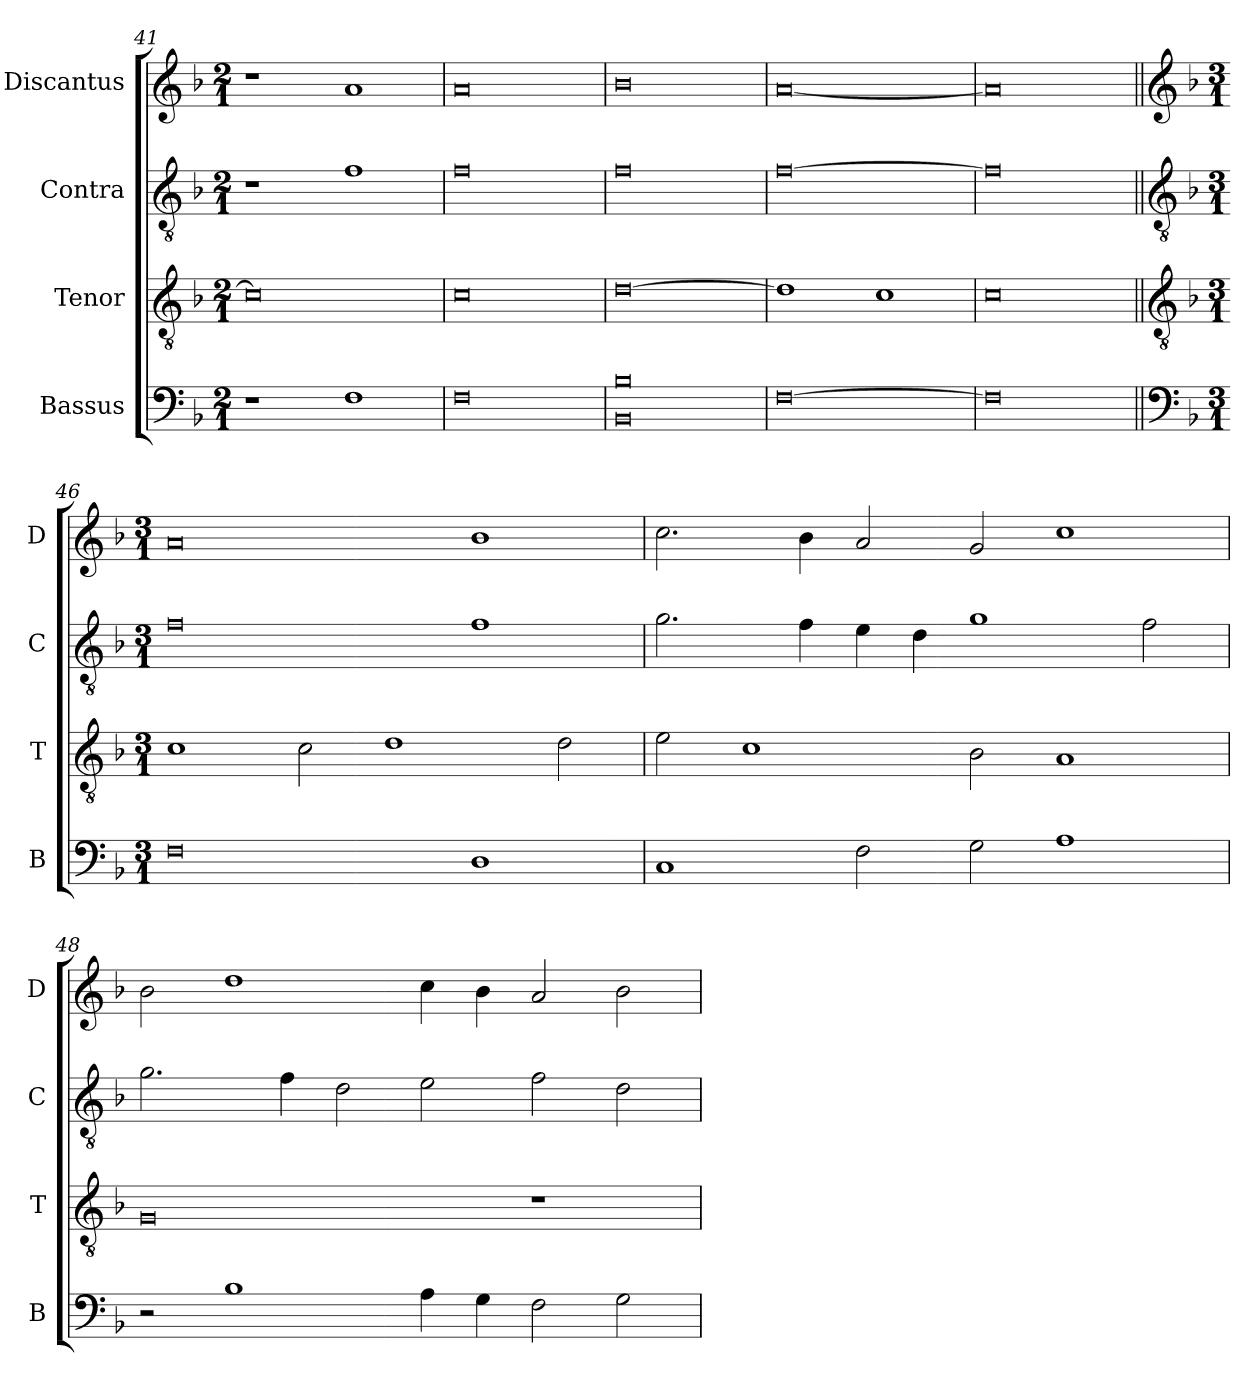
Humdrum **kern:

**kern	**kern	**kern	**kern
*part4	*part3	*part2	*part1
*staff4	*staff3	*staff2	*staff1
*I"Bassus	*I"Tenor	*I"Contra	*I"Discantus
*I'B	*I'T	*I'C	*I'D
*clefF4	*clefGv2	*clefGv2	*clefG2
*k[b-]	*k[b-]	*k[b-]	*k[b-]
*M2/1	*M2/1	*M2/1	*M2/1
=41	=41	=41	=41
1r	0c]	1r	1r
1F	.	1f	1a
=42	=42	=42	=42
0F	0c	0f	0a
=43	=43	=43	=43
*^	*	*	*
0BB-	0B-	[0d	0f	0b-
*v	*v	*	*	*
=44	=44	=44	=44
[0F	1d]	[0f	[0a
.	1c	.	.
=45	=45	=45	=45
0F]	0c	0f]	0a]
!!LO:LB:g=z
=46||	=46||	=46||	=46||
*clefF4	*clefGv2	*clefGv2	*clefG2
*k[b-]	*k[b-]	*k[b-]	*k[b-]
*M3/1	*M3/1	*M3/1	*M3/1
0F	1c	0f	0a
.	2c\	.	.
.	1d	.	.
1D	.	1f	1b-
.	2d\	.	.
=47	=47	=47	=47
1C	2e\	2.g\	2.cc\
.	1c	.	.
.	.	4f\	4b-\
2F\	.	4e\	2a/
.	.	4d\	.
2G\	2B-\	1g	2g/
1A	1A	.	1cc
.	.	2f\	.
=48	=48	=48	=48
2r	0G	2.g\	2b-\
1B-	.	.	1dd
.	.	4f\	.
.	.	2d\	.
4A\	.	2e\	4cc\
4G\	.	.	4b-\
2F\	1r	2f\	2a/
2G\	.	2d\	2b-\
=	=	=	=
*-	*-	*-	*-
